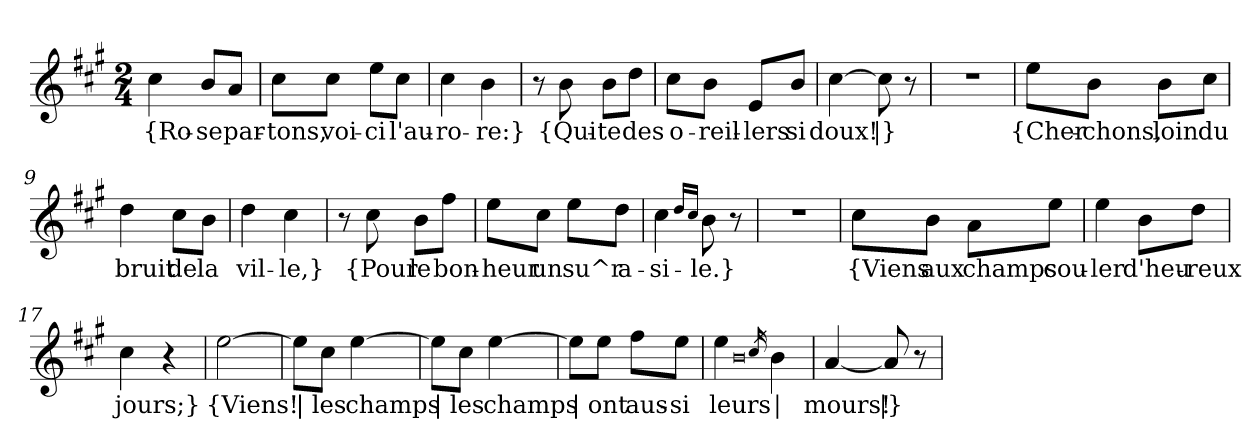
**kern	**text
*part1	*part1
*staff1	*staff1
*clefG2	*
*k[f#c#g#]	*
*M2/4	*
=1	=1
!	!LO:LY:b
4cc#\	{Ro-
!	!LO:LY:b
8b/L	-se
!	!LO:LY:b
8a/J	par-
=2	=2
!	!LO:LY:b
8cc#\L	-tons,
!	!LO:LY:b
8cc#\J	voi-
!	!LO:LY:b
8ee\L	-ci
!	!LO:LY:b
8cc#\J	l'au-
=3	=3
!	!LO:LY:b
4cc#\	-ro-
!	!LO:LY:b
4b\	-re:}
=4	=4
8r	.
!	!LO:LY:b
8b\	{Qui-
!	!LO:LY:b
8b\L	-te
!	!LO:LY:b
8dd\J	des
=5	=5
!	!LO:LY:b
8cc#\L	o-
!	!LO:LY:b
8b\J	-reil-
!	!LO:LY:b
8e/L	-lers
!	!LO:LY:b
8b/J	si
=6	=6
!	!LO:LY:b
[4cc#\	doux!
!	!LO:LY:b
8cc#\]	|}
8r	.
=7	=7
2r	.
!!LO:LB:g=z
=8	=8
!	!LO:LY:b
8ee\L	{Cher-
!	!LO:LY:b
8b\J	-chons,
!	!LO:LY:b
8b\L	loin
!	!LO:LY:b
8cc#\J	du
=9	=9
!	!LO:LY:b
4dd\	bruit
!	!LO:LY:b
8cc#\L	de
!	!LO:LY:b
8b\J	la
=10	=10
!	!LO:LY:b
4dd\	vil-
!	!LO:LY:b
4cc#\	-le,}
=11	=11
8r	.
!	!LO:LY:b
8cc#\	{Pour
!	!LO:LY:b
8b\L	le
!	!LO:LY:b
8ff#\J	bon-
=12	=12
!	!LO:LY:b
8ee\L	-heur
!	!LO:LY:b
8cc#\J	un
!	!LO:LY:b
8ee\L	su^r
!	!LO:LY:b
8dd\J	a-
=13	=13
!	!LO:LY:b
4cc#\	-si-
16qdd/LL	.
16qcc#/JJ	.
!	!LO:LY:b
8b\	-le.}
8r	.
=14	=14
2r	.
!!LO:LB:g=z
=15	=15
!	!LO:LY:b
8cc#\L	{Viens
!	!LO:LY:b
8b\J	aux
!	!LO:LY:b
8a\L	champs
!	!LO:LY:b
8ee\J	cou-
=16	=16
!	!LO:LY:b
4ee\	-ler
!	!LO:LY:b
8b\L	d'heu-
!	!LO:LY:b
8dd\J	-reux
=17	=17
!	!LO:LY:b
4cc#\	jours;}
4r	.
=18	=18
!	!LO:LY:b
[2ee\	{Viens!
=19	=19
!	!LO:LY:b
8ee\L]	|
!	!LO:LY:b
8cc#\J	les
!	!LO:LY:b
[4ee\	champs
=20	=20
!	!LO:LY:b
8ee\L]	|
!	!LO:LY:b
8cc#\J	les
!	!LO:LY:b
[4ee\	champs
=21	=21
!	!LO:LY:b
8ee\L]	|
!	!LO:LY:b
8ee\J	ont
!	!LO:LY:b
8ff#\L	aus-
!	!LO:LY:b
8ee\J	-si
!!LO:LB:g=z
=22	=22
!	!LO:LY:b
4ee\	leurs
0qb	.
16qcc#/	.
!	!LO:LY:b
4b\	|
=23	=23
!	!LO:LY:b
[4a/	-mours!
!	!LO:LY:b
8a/]	|}
8r	.
=	=
*-	*-
